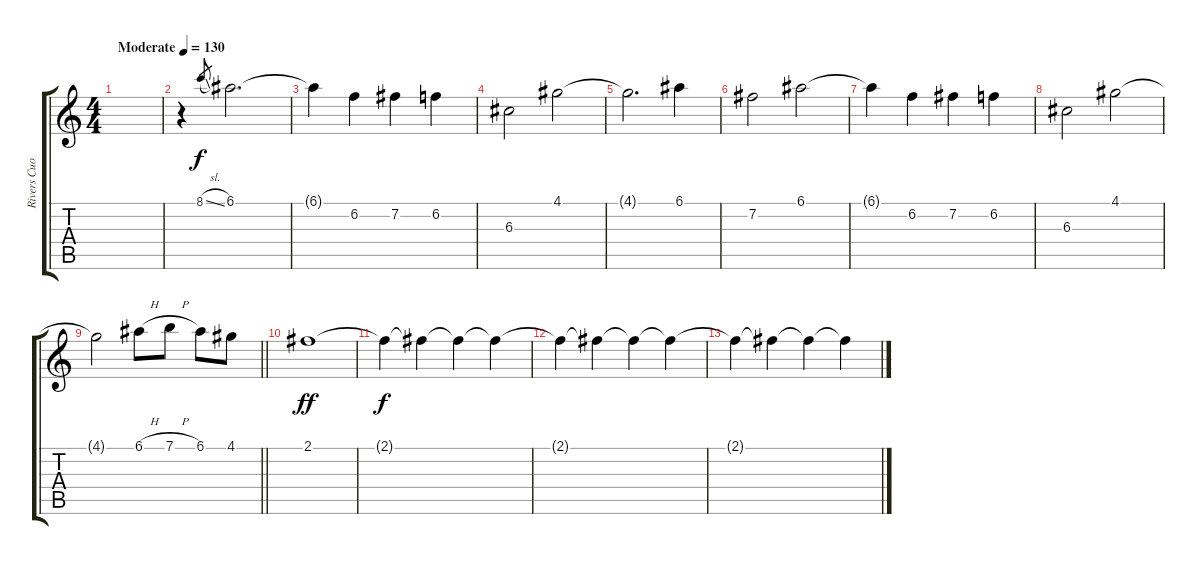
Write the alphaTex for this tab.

\track ("Rivers Cuomo" "Rivers Cuo") {instrument distortionguitar}
\staff {score tabs}
\tuning (E4 B3 G3 D3 A2 E2) {hide}
\ts (4 4)
\tempo (130 "Moderate")
\clef g2
\ks c
|
r.4 8.1{sl}.8{gr} 6.1.2{d} |
6.1{t}.4 6.2.4 7.2.4 6.2.4 |
6.3.2 4.1.2 |
4.1{t}.2{d} 6.1.4 |
7.2.2 6.1.2 |
6.1{t}.4 6.2.4 7.2.4 6.2.4 |
6.3.2 4.1.2 |
\barLineRight lightlight
4.1{t}.2 6.1{h}.8 7.1{h}.8 6.1.8 4.1.8 |
2.1.1{dy ff} |
2.1{t}.4{dy f} 2.1{t}.4 2.1{t}.4 2.1{t}.4 |
2.1{t}.4 2.1{t}.4 2.1{t}.4 2.1{t}.4 |
2.1{t}.4 2.1{t}.4 2.1{t}.4 2.1{t}.4
